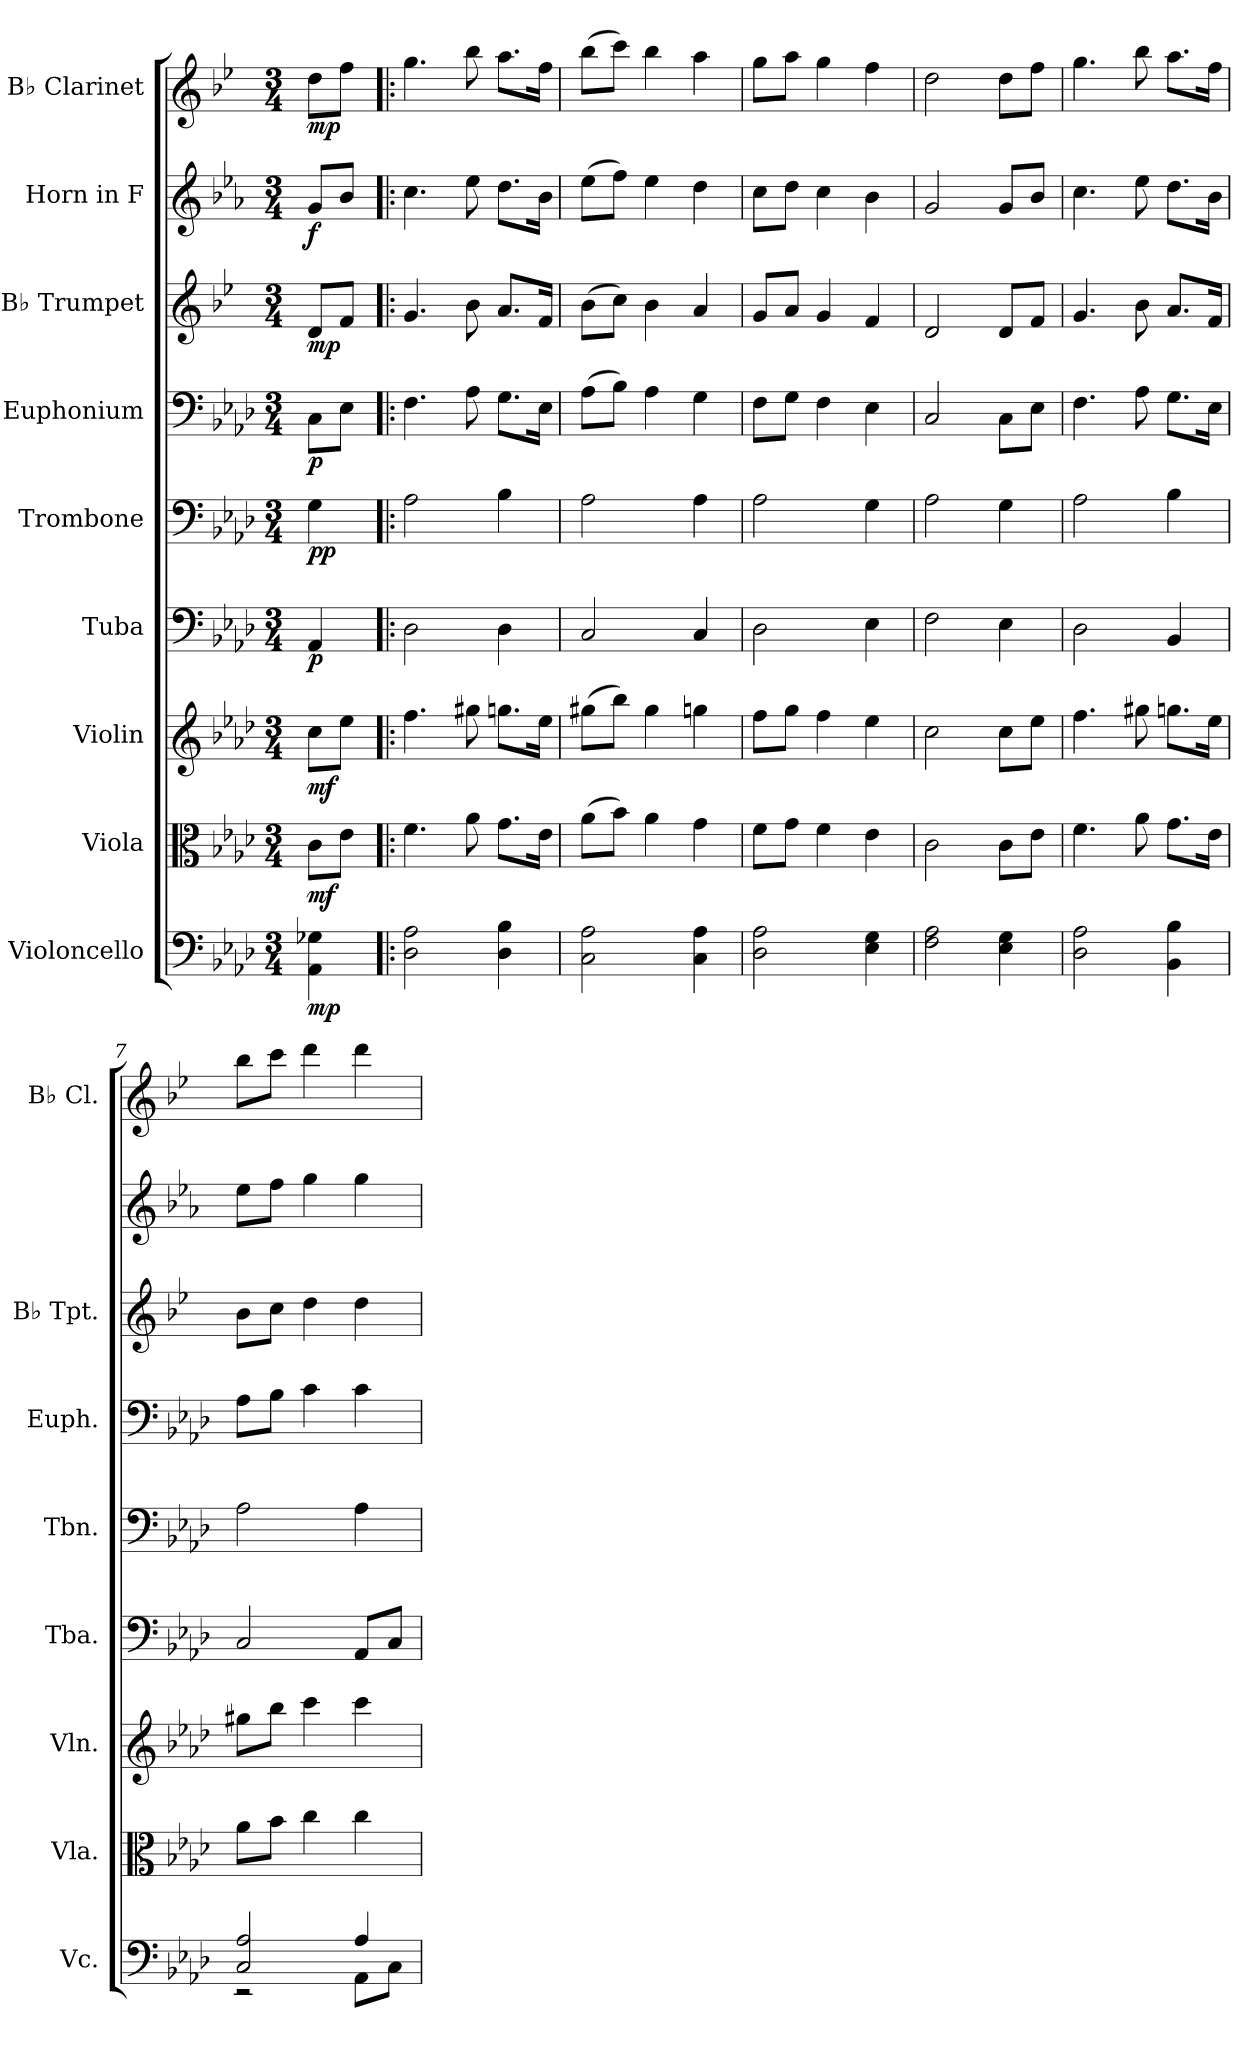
**kern	**dynam	**kern	**dynam	**kern	**dynam	**kern	**dynam	**kern	**dynam	**kern	**dynam	**kern	**dynam	**kern	**dynam	**kern	**dynam
*part9	*part9	*part8	*part8	*part7	*part7	*part6	*part6	*part5	*part5	*part4	*part4	*part3	*part3	*part2	*part2	*part1	*part1
*staff9	*staff9	*staff8	*staff8	*staff7	*staff7	*staff6	*staff6	*staff5	*staff5	*staff4	*staff4	*staff3	*staff3	*staff2	*staff2	*staff1	*staff1
*I"Violoncello	*	*I"Viola	*	*I"Violin	*	*I"Tuba	*	*I"Trombone	*	*I"Euphonium	*	*I"B♭ Trumpet	*	*I"Horn in F	*	*I"B♭ Clarinet	*
*I'Vc.	*	*I'Vla.	*	*I'Vln.	*	*I'Tba.	*	*I'Tbn.	*	*I'Euph.	*	*I'B♭ Tpt.	*	*	*	*I'B♭ Cl.	*
*clefF4	*	*clefC3	*	*clefG2	*	*clefF4	*	*clefF4	*	*clefF4	*	*clefG2	*	*clefG2	*	*clefG2	*
*	*	*	*	*	*	*	*	*	*	*	*	*ITrd1c2	*	*ITrd4c7	*	*ITrd1c2	*
*k[b-e-a-d-]	*	*k[b-e-a-d-]	*	*k[b-e-a-d-]	*	*k[b-e-a-d-]	*	*k[b-e-a-d-]	*	*k[b-e-a-d-]	*	*k[b-e-a-d-]	*	*k[b-e-a-d-]	*	*k[b-e-a-d-]	*
*M3/4	*	*M3/4	*	*M3/4	*	*M3/4	*	*M3/4	*	*M3/4	*	*M3/4	*	*M3/4	*	*M3/4	*
*MM76	*	*MM76	*	*MM76	*	*MM76	*	*MM76	*	*MM76	*	*MM76	*	*MM76	*	*MM76	*
=1	=1	=1	=1	=1	=1	=1	=1	=1	=1	=1	=1	=1	=1	=1	=1	=1	=1
!	!LO:DY:b	!	!LO:DY:b	!	!LO:DY:b	!	!LO:DY:b	!	!LO:DY:b	!	!LO:DY:b	!	!LO:DY:b	!	!LO:DY:b	!	!LO:DY:b
4AA-\ 4G-X\	mp	8c\L	mf	8cc\L	mf	4AA-/	p	4G\	pp	8C\L	p	8c/L	mp	8c/L	f	8cc\L	mp
.	.	8e-\J	.	8ee-\J	.	.	.	.	.	8E-\J	.	8e-/J	.	8e-/J	.	8ee-\J	.
=2!|:	=2!|:	=2!|:	=2!|:	=2!|:	=2!|:	=2!|:	=2!|:	=2!|:	=2!|:	=2!|:	=2!|:	=2!|:	=2!|:	=2!|:	=2!|:	=2!|:	=2!|:
2D-\ 2A-\	.	4.f\	.	4.ff\	.	2D-\	.	2A-\	.	4.F\	.	4.f/	.	4.f\	.	4.ff\	.
.	.	8a-\	.	8gg#X\	.	.	.	.	.	8A-\	.	8a-\	.	8a-\	.	8aa-\	.
4D-\ 4B-\	.	8.g\L	.	8.ggn\L	.	4D-\	.	4B-\	.	8.G\L	.	8.g/L	.	8.g\L	.	8.gg\L	.
.	.	16e-\Jk	.	16ee-\Jk	.	.	.	.	.	16E-\Jk	.	16e-/Jk	.	16e-\Jk	.	16ee-\Jk	.
=3	=3	=3	=3	=3	=3	=3	=3	=3	=3	=3	=3	=3	=3	=3	=3	=3	=3
2C\ 2A-\	.	(>8a-\L	.	(>8gg#X\L	.	2C/	.	2A-\	.	(>8A-\L	.	(>8a-\L	.	(>8a-\L	.	(>8aa-\L	.
.	.	8b-\J)	.	8bb-\J)	.	.	.	.	.	8B-\J)	.	8b-\J)	.	8b-\J)	.	8bb-\J)	.
.	.	4a-\	.	4gg#\	.	.	.	.	.	4A-\	.	4a-\	.	4a-\	.	4aa-\	.
4C\ 4A-\	.	4g\	.	4ggn\	.	4C/	.	4A-\	.	4G\	.	4g/	.	4g\	.	4gg\	.
=4	=4	=4	=4	=4	=4	=4	=4	=4	=4	=4	=4	=4	=4	=4	=4	=4	=4
2D-\ 2A-\	.	8f\L	.	8ff\L	.	2D-\	.	2A-\	.	8F\L	.	8f/L	.	8f\L	.	8ff\L	.
.	.	8g\J	.	8gg\J	.	.	.	.	.	8G\J	.	8g/J	.	8g\J	.	8gg\J	.
.	.	4f\	.	4ff\	.	.	.	.	.	4F\	.	4f/	.	4f\	.	4ff\	.
4E-\ 4G\	.	4e-\	.	4ee-\	.	4E-\	.	4G\	.	4E-\	.	4e-/	.	4e-\	.	4ee-\	.
=5	=5	=5	=5	=5	=5	=5	=5	=5	=5	=5	=5	=5	=5	=5	=5	=5	=5
2F\ 2A-\	.	2c\	.	2cc\	.	2F\	.	2A-\	.	2C/	.	2c/	.	2c/	.	2cc\	.
4E-\ 4G\	.	8c\L	.	8cc\L	.	4E-\	.	4G\	.	8C\L	.	8c/L	.	8c/L	.	8cc\L	.
.	.	8e-\J	.	8ee-\J	.	.	.	.	.	8E-\J	.	8e-/J	.	8e-/J	.	8ee-\J	.
=6	=6	=6	=6	=6	=6	=6	=6	=6	=6	=6	=6	=6	=6	=6	=6	=6	=6
2D-\ 2A-\	.	4.f\	.	4.ff\	.	2D-\	.	2A-\	.	4.F\	.	4.f/	.	4.f\	.	4.ff\	.
.	.	8a-\	.	8gg#X\	.	.	.	.	.	8A-\	.	8a-\	.	8a-\	.	8aa-\	.
4BB-\ 4B-\	.	8.g\L	.	8.ggn\L	.	4BB-/	.	4B-\	.	8.G\L	.	8.g/L	.	8.g\L	.	8.gg\L	.
.	.	16e-\Jk	.	16ee-\Jk	.	.	.	.	.	16E-\Jk	.	16e-/Jk	.	16e-\Jk	.	16ee-\Jk	.
!!LO:PB:g=z
=7	=7	=7	=7	=7	=7	=7	=7	=7	=7	=7	=7	=7	=7	=7	=7	=7	=7
*^	*	*	*	*	*	*	*	*	*	*	*	*	*	*	*	*	*
2C/ 2A-/	2r	.	8a-\L	.	8gg#X\L	.	2C/	.	2A-\	.	8A-\L	.	8a-\L	.	8a-\L	.	8aa-\L	.
.	.	.	8b-\J	.	8bb-\J	.	.	.	.	.	8B-\J	.	8b-\J	.	8b-\J	.	8bb-\J	.
.	.	.	4cc\	.	4ccc\	.	.	.	.	.	4c\	.	4cc\	.	4cc\	.	4ccc\	.
4A-/	8AA-\L	.	4cc\	.	4ccc\	.	8AA-/L	.	4A-\	.	4c\	.	4cc\	.	4cc\	.	4ccc\	.
.	8C\J	.	.	.	.	.	8C/J	.	.	.	.	.	.	.	.	.	.	.
*v	*v	*	*	*	*	*	*	*	*	*	*	*	*	*	*	*	*	*
=	=	=	=	=	=	=	=	=	=	=	=	=	=	=	=	=	=
*-	*-	*-	*-	*-	*-	*-	*-	*-	*-	*-	*-	*-	*-	*-	*-	*-	*-
